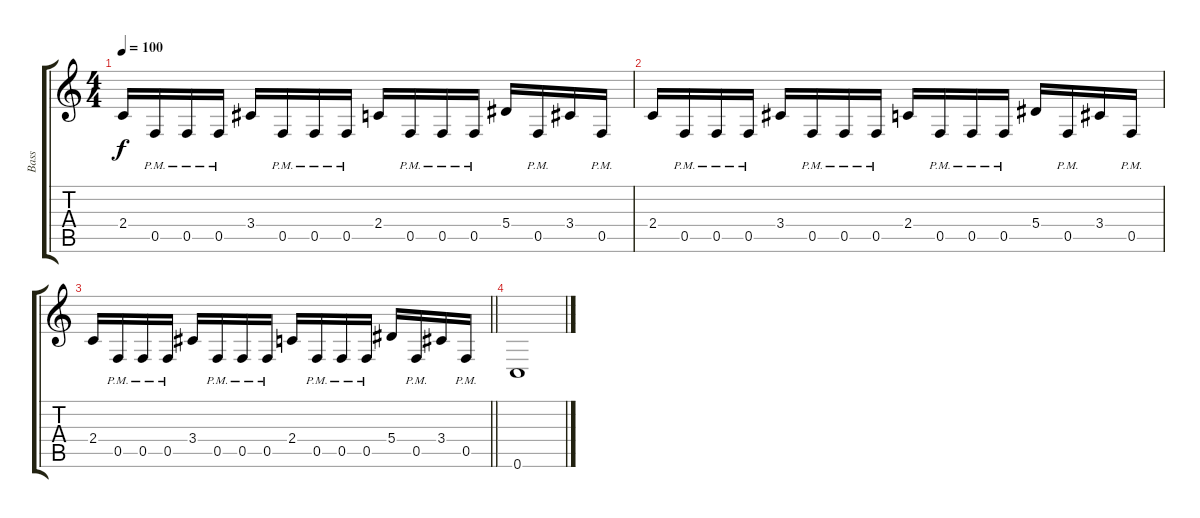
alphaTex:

\track ("Bass" "Bass") {instrument electricbassfinger}
\staff {score tabs}
\tuning (C4 G3 Eb3 Bb2 F2 C2) {hide}
\ts (4 4)
\tempo 100
\clef g2
\ks c
2.4.16{dy f} 0.5{pm}.16 0.5{pm}.16 0.5{pm}.16 3.4.16 0.5{pm}.16 0.5{pm}.16 0.5{pm}.16 2.4.16 0.5{pm}.16 0.5{pm}.16 0.5{pm}.16 5.4.16 0.5{pm}.16 3.4.16 0.5{pm}.16 |
2.4.16 0.5{pm}.16 0.5{pm}.16 0.5{pm}.16 3.4.16 0.5{pm}.16 0.5{pm}.16 0.5{pm}.16 2.4.16 0.5{pm}.16 0.5{pm}.16 0.5{pm}.16 5.4.16 0.5{pm}.16 3.4.16 0.5{pm}.16 |
\barLineRight lightlight
2.4.16 0.5{pm}.16 0.5{pm}.16 0.5{pm}.16 3.4.16 0.5{pm}.16 0.5{pm}.16 0.5{pm}.16 2.4.16 0.5{pm}.16 0.5{pm}.16 0.5{pm}.16 5.4.16 0.5{pm}.16 3.4.16 0.5{pm}.16 |
0.6.1
